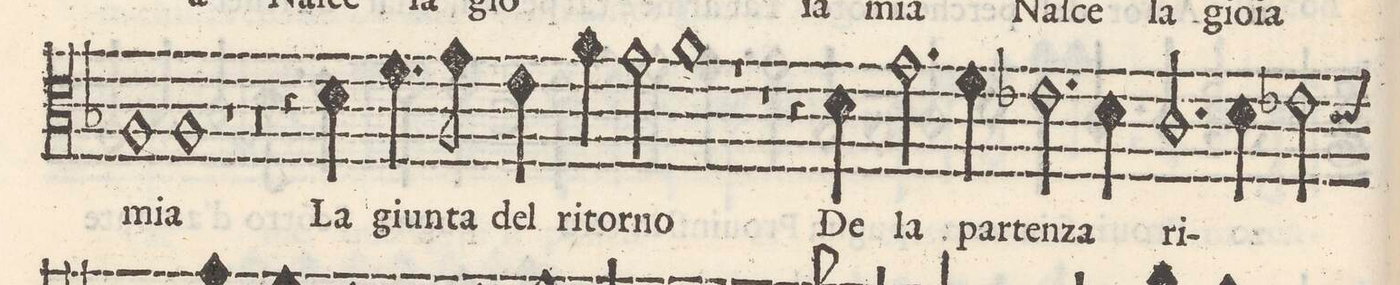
**kern	**text
*I"QVINTO	*
*clefC3	*
*k[b-]	*
*met(C)	*
*M2/1	*
1A	mi-
=18-	=18-
1A	-a
1r	.
=19-	=19-
0r	.
=20-	=20-
4r	.
4d\	La
4.f\	giun-
8g\	-ta
4e\	del
4a\	ri-
2g\	-tor-
=21-	=21-
1a	-no
1r	.
=22-	=22-
1r	.
4r	.
4d\	De
2.g\	la
=23-	=23-
4f\	par-
2.e-X\	-ten-
4d\	-za
2.c/	ri-
=24-	=24-
4d\	.
2e-X\	.
*custos:d	*
*-	*-
